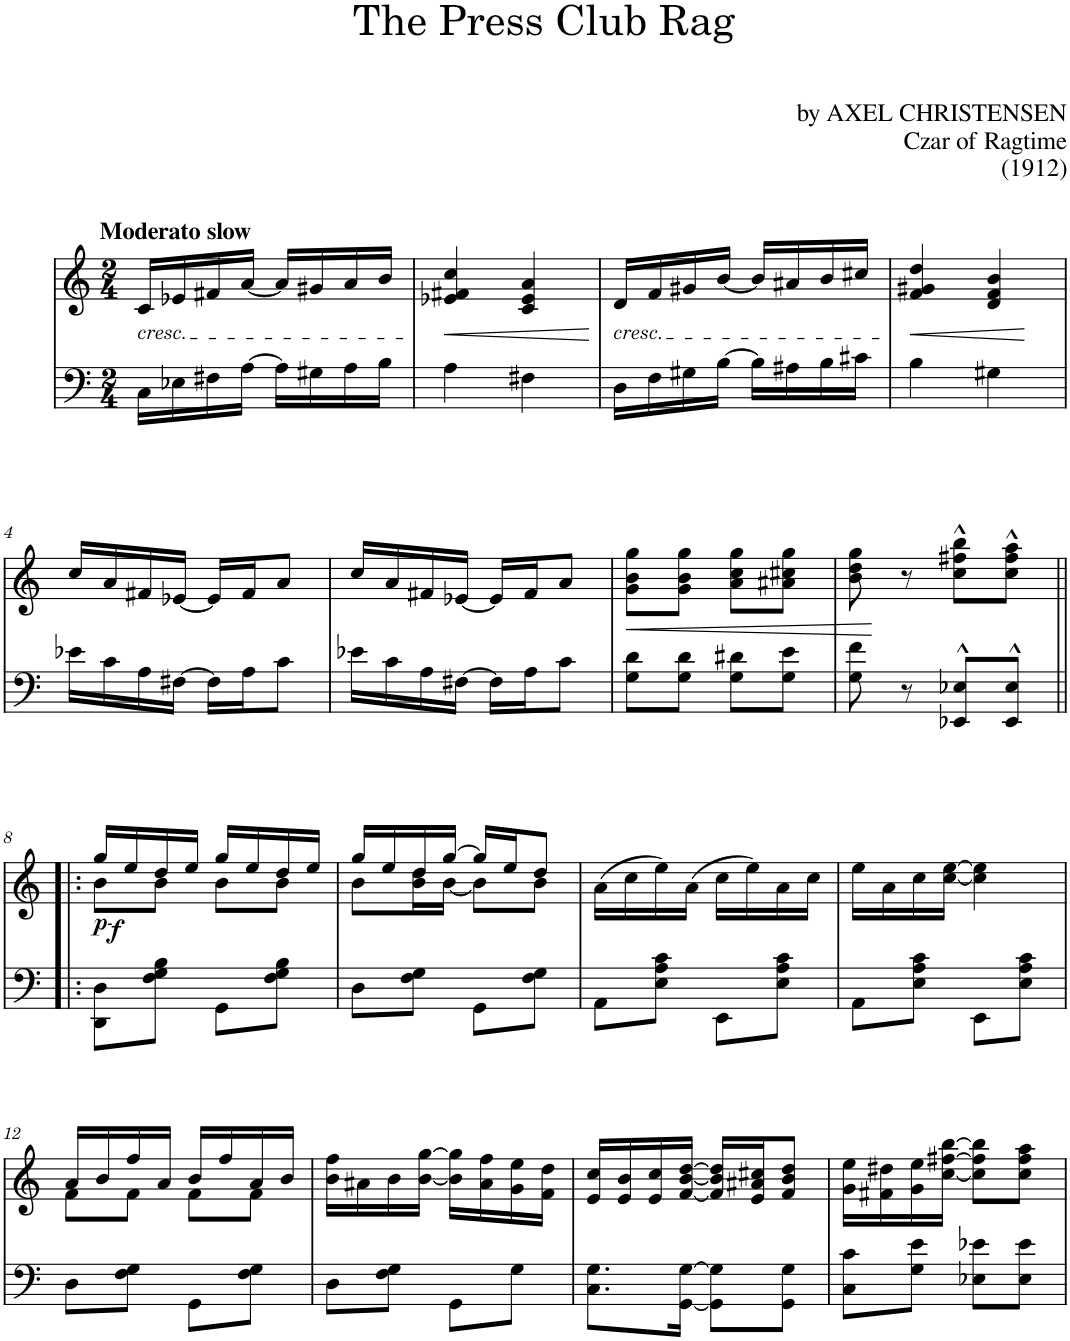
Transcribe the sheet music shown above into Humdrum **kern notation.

**kern	**kern	**dynam
*part2	*part1	*part1
*staff2	*staff1	*staff1
*I"Piano	*I"Piano	*
*I'Pno	*I'Pno	*
*clefF4	*clefG2	*
*k[]	*k[]	*
*M2/4	*M2/4	*
=1	=1	=1
!	!LO:TX:a:B:t=Moderato slow	!
!	!LO:TX:b:i:t=cresc.	!
16C\LL	16c/LL	.
16E-X\	16e-X/	.
16F#X\	16f#X/	.
[16A\JJ	[16a/JJ	.
16A\LL]	16a/LL]	.
16G#X\	16g#X/	.
16A\	16a/	.
16B\JJ	16b/JJ	.
=1X1	=1X1	=1X1
!	!	!LO:HP:b
4A\	4e-X/ 4f#X/ 4cc/	<
4F#X\	4c/ 4e-/ 4a/	.
.	.	[
=2	=2	=2
!	!LO:TX:b:i:t=cresc.	!
16D\LL	16d/LL	.
16F\	16f/	.
16G#X\	16g#X/	.
[16B\JJ	[16b/JJ	.
16B\LL]	16b/LL]	.
16A#X\	16a#X/	.
16B\	16b/	.
16c#X\JJ	16cc#X/JJ	.
=3	=3	=3
!	!	!LO:HP:b
4B\	4f/ 4g#X/ 4dd/	<
4G#X\	4d/ 4f/ 4b/	.
.	.	[
!!LO:LB:g=z
=4	=4	=4
16e-X\LL	16cc/LL	.
16c\	16a/	.
16A\	16f#X/	.
[16F#X\JJ	[16e-X/JJ	.
16F#\LL]	16e-/LL]	.
16A\J	16f#/J	.
8c\J	8a/J	.
=5	=5	=5
16e-X\LL	16cc/LL	.
16c\	16a/	.
16A\	16f#X/	.
[16F#X\JJ	[16e-X/JJ	.
16F#\LL]	16e-/LL]	.
16A\J	16f#/J	.
8c\J	8a/J	.
=6	=6	=6
!	!	!LO:HP:b
8G\ 8d\L	8g\ 8b\ 8gg\L	<
8G\ 8d\J	8g\ 8b\ 8gg\J	.
8G\ 8d#X\L	8a\ 8cc\ 8gg\L	.
8G\ 8e\J	8a#X\ 8cc#X\ 8gg\J	.
=7	=7	=7
8G\ 8f\	8b\ 8dd\ 8gg\	.
8r	8r	[
8EE-X/^^ 8E-X/^^L	8cc\^^ 8ff#X\^^ 8bb\^^L	.
8EE-/^^ 8E-/^^J	8cc\^^ 8ff#\^^ 8aa\^^J	.
!!LO:LB:g=z
=8!|:	=8!|:	=8!|:
*	*^	*
!	!	!	!LO:DY:b
!	!	!	!LO:DY:n=1:b
8DD\ 8D\L	16gg/LL	8b\L	p other-dynamics
!	!	!	!LO:DY:n=2:b
.	16ee/	.	f
8F\ 8G\ 8B\J	16dd/	8b\J	.
.	16ee/JJ	.	.
8GG\L	16gg/LL	8b\L	.
.	16ee/	.	.
8F\ 8G\ 8B\J	16dd/	8b\J	.
.	16ee/JJ	.	.
=9	=9	=9	=9
8D\L	16gg/LL	8b\L	.
.	16ee/	.	.
8F\ 8G\J	16dd/	16b\ 16dd\L	.
.	[16gg/JJ	[16b\JJ	.
8GG\L	16gg/LL]	8b\L]	.
.	16ee/J	.	.
8F\ 8G\J	8dd/J	8b\J	.
*	*v	*v	*
=10	=10	=10
8AA\L	(16a\LL	.
.	16cc\	.
8E\ 8A\ 8c\J	16ee\)	.
.	(16a\JJ	.
8EE\L	16cc\LL	.
.	16ee\)	.
8E\ 8A\ 8c\J	16a\	.
.	16cc\JJ	.
=11	=11	=11
8AA\L	16ee\LL	.
.	16a\	.
8E\ 8A\ 8c\J	16cc\	.
.	[16cc\ [16ee\JJ	.
8EE\L	4cc\] 4ee\]	.
8E\ 8A\ 8c\J	.	.
!!LO:LB:g=z
=12	=12	=12
*	*^	*
8D\L	16a/LL	8f\L	.
.	16b/	.	.
8F\ 8G\J	16ff/	8f\J	.
.	16a/JJ	.	.
8GG\L	16b/LL	8f\L	.
.	16ff/	.	.
8F\ 8G\J	16a/	8f\J	.
.	16b/JJ	.	.
*	*v	*v	*
=13	=13	=13
8D\L	16b\ 16ff\LL	.
.	16a#X\	.
8F\ 8G\J	16b\	.
.	[16b\ [16gg\JJ	.
8GG\L	16b\] 16gg\]LL	.
.	16a#\ 16ff\	.
8G\J	16g\ 16ee\	.
.	16f\ 16dd\JJ	.
=14	=14	=14
8.C\ 8.G\L	16e/ 16cc/LL	.
.	16e/ 16b/	.
.	16e/ 16cc/	.
[16GG\ [16G\Jk	[16f/ [16b/ [16dd/JJ	.
8GG\] 8G\]L	16f/] 16b/] 16dd/]LL	.
.	16e/ 16a#X/ 16cc#X/J	.
8GG\ 8G\J	8f/ 8b/ 8dd/J	.
=15	=15	=15
8C\ 8c\L	16g\ 16ee\LL	.
.	16f#X\ 16dd#X\	.
8G\ 8e\J	16g\ 16ee\	.
.	[16cc\ [16ff#X\ [16bb\JJ	.
8E-X\ 8e-X\L	8cc\] 8ff#\] 8bb\]L	.
8E-\ 8e-\J	8cc\ 8ff#\ 8aa\J	.
=	=	=
*-	*-	*-
